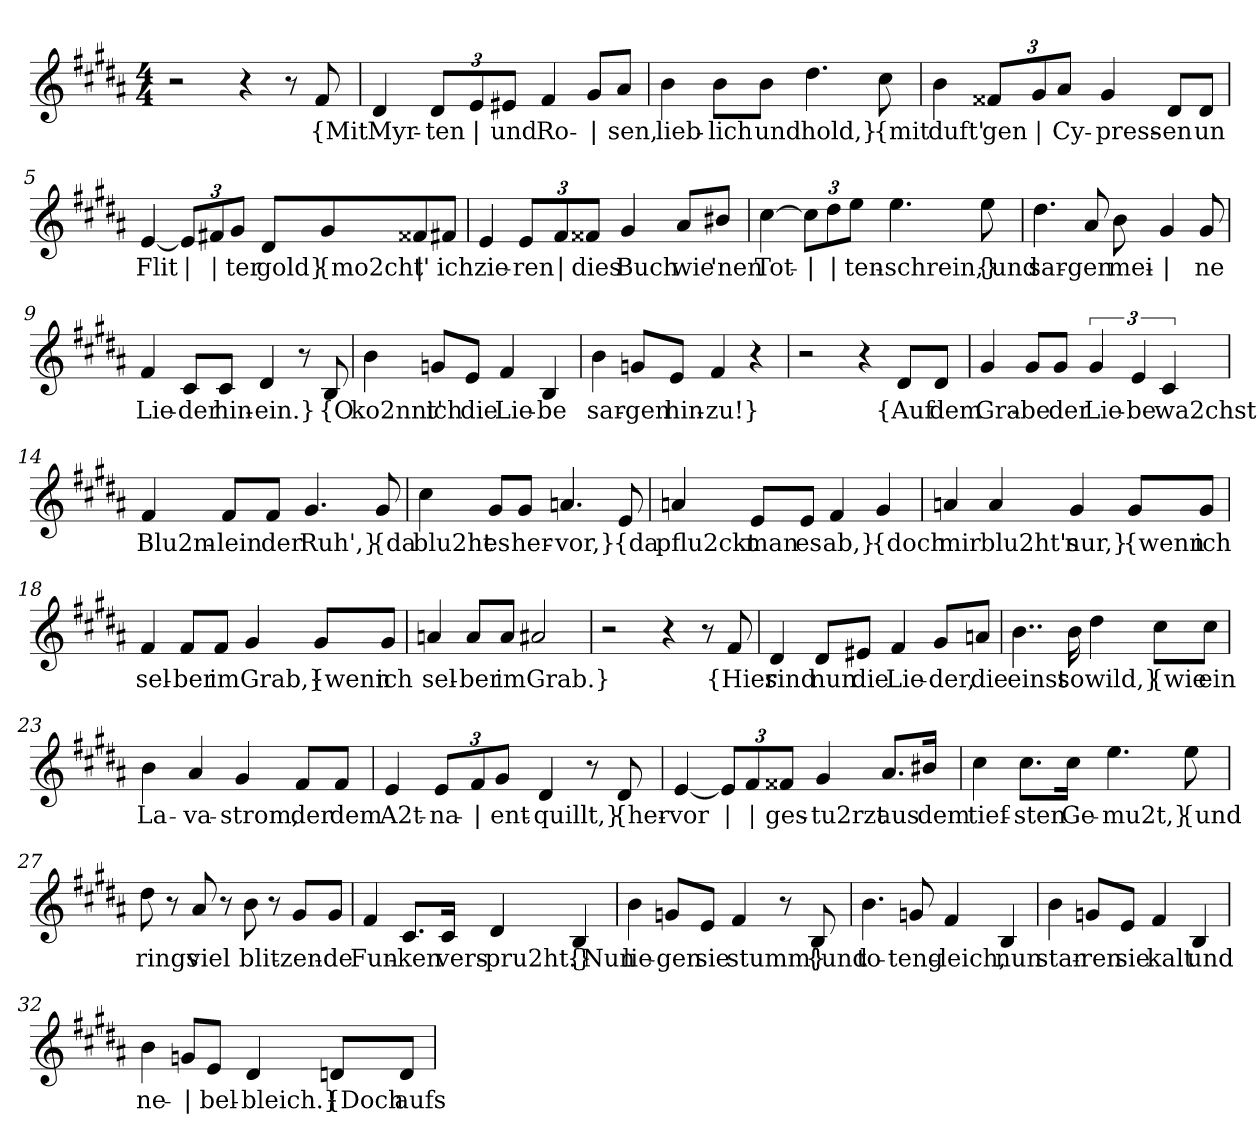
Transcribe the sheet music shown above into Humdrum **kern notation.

**kern	**text
*part1	*part1
*staff1	*staff1
*clefG2	*
*k[f#c#g#d#a#]	*
*M4/4	*
=1	=1
2r	.
4r	.
8r	.
!	!LO:LY:b
8f#/	{Mit
=2	=2
!	!LO:LY:b
4d#/	Myr-
*Xbrackettup	*
!	!LO:LY:b
12d#/L	-ten
!	!LO:LY:b
12e/	|
!	!LO:LY:b
12e#X/J	und
!	!LO:LY:b
4f#/	Ro-
!	!LO:LY:b
8g#/L	|
!	!LO:LY:b
8a#/J	-sen,
=3	=3
!	!LO:LY:b
4b\	lieb-
!	!LO:LY:b
8b\L	-lich
!	!LO:LY:b
8b\J	und
!	!LO:LY:b
4.dd#\	hold,}
!	!LO:LY:b
8cc#\	{mit
=4	=4
!	!LO:LY:b
4b\	duft'
!	!LO:LY:b
12f##X/L	gen
!	!LO:LY:b
12g#/	|
!	!LO:LY:b
12a#/J	Cy-
!	!LO:LY:b
4g#/	-press-
!	!LO:LY:b
8d#/L	-en
!	!LO:LY:b
8d#/J	un
!!LO:LB:g=z
=5	=5
!	!LO:LY:b
[4e/	Flit
!	!LO:LY:b
12e/L]	|
!	!LO:LY:b
12f#X/	|
!	!LO:LY:b
12g#/J	-ter
!	!LO:LY:b
8d#/L	gold}
!	!LO:LY:b
8g#/	{mo2cht'
!	!LO:LY:b
8f##X/	|
!	!LO:LY:b
8f#X/J	ich
=6	=6
!	!LO:LY:b
4e/	zie-
!	!LO:LY:b
12e/L	-ren
!	!LO:LY:b
12f#/	|
!	!LO:LY:b
12f##X/J	dies
!	!LO:LY:b
4g#/	Buch
!	!LO:LY:b
8a#/L	wie
!	!LO:LY:b
8b#X/J	'nen
=7	=7
!	!LO:LY:b
[4cc#\	Tot-
!	!LO:LY:b
12cc#\L]	|
!	!LO:LY:b
12dd#\	|
!	!LO:LY:b
12ee\J	-ten-
!	!LO:LY:b
4.ee\	schrein,}
!	!LO:LY:b
8ee\	{und
!!LO:LB:g=z
=8	=8
!	!LO:LY:b
4.dd#\	sar-
!	!LO:LY:b
8a#/	-gen
!	!LO:LY:b
8b\	mei-
!	!LO:LY:b
4g#/	|
!	!LO:LY:b
8g#/	-ne
=9	=9
!	!LO:LY:b
4f#/	Lie-
!	!LO:LY:b
8c#/L	-der
!	!LO:LY:b
8c#/J	hin-
!	!LO:LY:b
4d#/	-ein.}
8r	.
!	!LO:LY:b
8B/	{O
=10	=10
!	!LO:LY:b
4b\	ko2nnt'
!	!LO:LY:b
8gn/L	ich
!	!LO:LY:b
8e/J	die
!	!LO:LY:b
4f#/	Lie-
!	!LO:LY:b
4B/	-be
=11	=11
!	!LO:LY:b
4b\	sar-
!	!LO:LY:b
8gn/L	-gen
!	!LO:LY:b
8e/J	hin-
!	!LO:LY:b
4f#/	-zu!}
4r	.
!!LO:LB:g=z
=12	=12
2r	.
4r	.
!	!LO:LY:b
8d#/L	{Auf
!	!LO:LY:b
8d#/J	dem
=13	=13
!	!LO:LY:b
4g#/	Gra-
!	!LO:LY:b
8g#/L	-be
!	!LO:LY:b
8g#/J	der
*brackettup	*
!	!LO:LY:b
6g#/	Lie-
!	!LO:LY:b
6e/	-be
!	!LO:LY:b
6c#/	wa2chst
=14	=14
!	!LO:LY:b
4f#/	Blu2m-
!	!LO:LY:b
8f#/L	-lein
!	!LO:LY:b
8f#/J	der
!	!LO:LY:b
4.g#/	Ruh',}
!	!LO:LY:b
8g#/	{da
!!LO:LB:g=z
=15	=15
!	!LO:LY:b
4cc#\	blu2ht
!	!LO:LY:b
8g#/L	es
!	!LO:LY:b
8g#/J	her-
!	!LO:LY:b
4.an/	-vor,}
!	!LO:LY:b
8e/	{da
=16	=16
!	!LO:LY:b
4an/	pflu2ckt
!	!LO:LY:b
8e/L	man
!	!LO:LY:b
8e/J	es
!	!LO:LY:b
4f#/	ab,}
!	!LO:LY:b
4g#/	{doch
=17	=17
!	!LO:LY:b
4an/	mir
!	!LO:LY:b
4a/	blu2ht's
!	!LO:LY:b
4g#/	nur,}
!	!LO:LY:b
8g#/L	{wenn
!	!LO:LY:b
8g#/J	ich
!!LO:LB:g=z
=18	=18
!	!LO:LY:b
4f#/	sel-
!	!LO:LY:b
8f#/L	-ber
!	!LO:LY:b
8f#/J	im
!	!LO:LY:b
4g#/	Grab,}
!	!LO:LY:b
8g#/L	{wenn
!	!LO:LY:b
8g#/J	ich
=19	=19
!	!LO:LY:b
4an/	sel-
!	!LO:LY:b
8a/L	-ber
!	!LO:LY:b
8a/J	im
!	!LO:LY:b
2a#X/	Grab.}
=20	=20
2r	.
4r	.
8r	.
!	!LO:LY:b
8f#/	{Hier
=21	=21
!	!LO:LY:b
4d#/	sind
!	!LO:LY:b
8d#/L	nun
!	!LO:LY:b
8e#X/J	die
!	!LO:LY:b
4f#/	Lie-
!	!LO:LY:b
8g#/L	-der,
!	!LO:LY:b
8an/J	die
!!LO:LB:g=z
=22	=22
!	!LO:LY:b
4..b\	einst
!	!LO:LY:b
16b\	so
!	!LO:LY:b
4dd#\	wild,}
!	!LO:LY:b
8cc#\L	{wie
!	!LO:LY:b
8cc#\J	ein
=23	=23
!	!LO:LY:b
4b\	La-
!	!LO:LY:b
4a#/	-va-
!	!LO:LY:b
4g#/	-strom,
!	!LO:LY:b
8f#/L	der
!	!LO:LY:b
8f#/J	dem
=24	=24
!	!LO:LY:b
4e/	A2t-
*Xbrackettup	*
!	!LO:LY:b
12e/L	-na-
!	!LO:LY:b
12f#/	|
!	!LO:LY:b
12g#/J	-ent-
!	!LO:LY:b
4d#/	-quillt,}
8r	.
!	!LO:LY:b
8d#/	{her-
!!LO:LB:g=z
=25	=25
!	!LO:LY:b
[4e/	-vor
!	!LO:LY:b
12e/L]	|
!	!LO:LY:b
12f#/	|
!	!LO:LY:b
12f##X/J	ges-
!	!LO:LY:b
4g#/	tu2rzt
!	!LO:LY:b
8.a#/L	aus
!	!LO:LY:b
16b#X/Jk	dem
=26	=26
!	!LO:LY:b
4cc#\	tief-
!	!LO:LY:b
8.cc#\L	-sten
!	!LO:LY:b
16cc#\Jk	Ge-
!	!LO:LY:b
4.ee\	-mu2t,}
!	!LO:LY:b
8ee\	{und
=27	=27
!	!LO:LY:b
8dd#\	rings
8r	.
!	!LO:LY:b
8a#/	viel
8r	.
!	!LO:LY:b
8b\	blit-
8r	.
!	!LO:LY:b
8g#/L	-zen-
!	!LO:LY:b
8g#/J	-de
!!LO:LB:g=z
=28	=28
!	!LO:LY:b
4f#/	Fun-
!	!LO:LY:b
8.c#/L	-ken
!	!LO:LY:b
16c#/Jk	vers-
!	!LO:LY:b
4d#/	-pru2ht.}
!	!LO:LY:b
4B/	{Nun
=29	=29
!	!LO:LY:b
4b\	lie-
!	!LO:LY:b
8gn/L	-gen
!	!LO:LY:b
8e/J	sie
!	!LO:LY:b
4f#/	stumm}
8r	.
!	!LO:LY:b
8B/	{und
=30	=30
!	!LO:LY:b
4.b\	to-
!	!LO:LY:b
8gn/	-teng-
!	!LO:LY:b
4f#/	-leich,
!	!LO:LY:b
4B/	nun
!!LO:LB:g=z
=31	=31
!	!LO:LY:b
4b\	star-
!	!LO:LY:b
8gn/L	-ren
!	!LO:LY:b
8e/J	sie
!	!LO:LY:b
4f#/	kalt
!	!LO:LY:b
4B/	und
=32	=32
!	!LO:LY:b
4b\	ne-
!	!LO:LY:b
8gn/L	|
!	!LO:LY:b
8e/J	-bel-
!	!LO:LY:b
4d#/	-bleich.}
!	!LO:LY:b
8dn/L	{Doch
!	!LO:LY:b
8d/J	aufs
=	=
*-	*-
